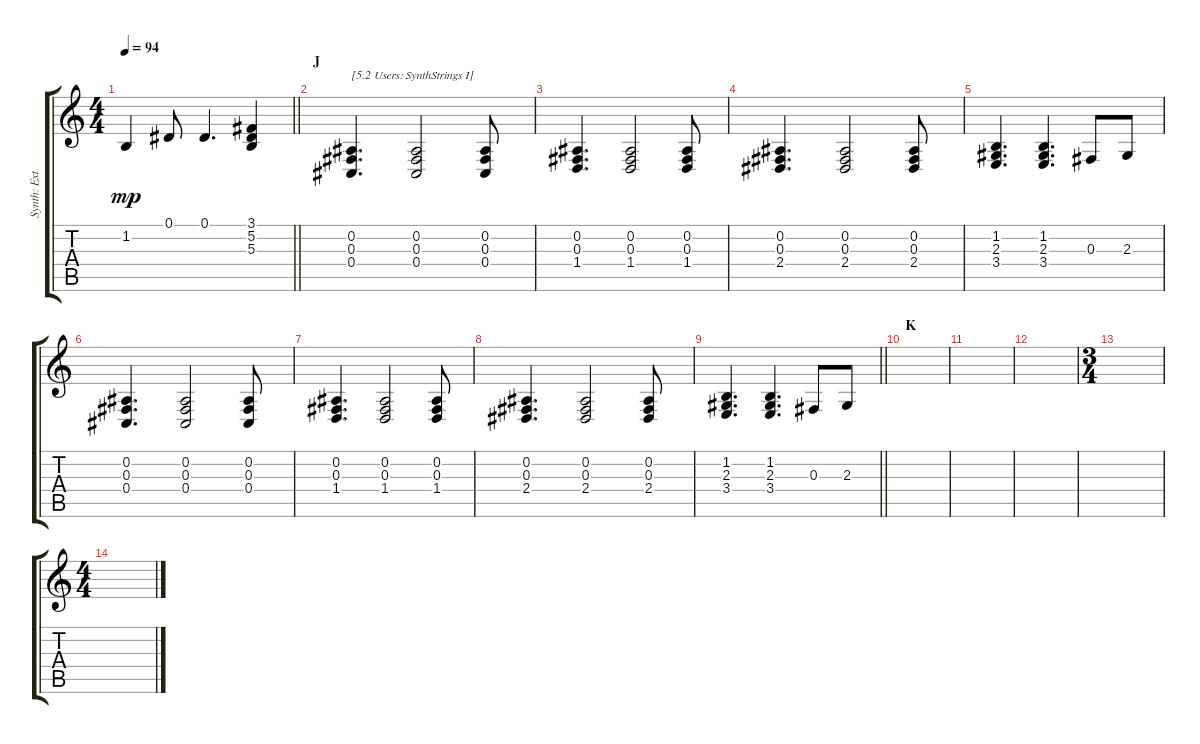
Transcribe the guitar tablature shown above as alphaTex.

\track ("Synth: Extra" "Synth: Ext") {instrument synthstrings1}
\staff {score tabs}
\tuning (Eb4 Bb3 Gb3 Db3 Ab2 Eb2) {hide}
\ts (4 4)
\tempo 94
\clef g2
\barLineRight lightlight
\ks c
1.2.4{dy mp} 0.1.8 0.1.4{d} (3.1 5.2 5.3).4 |
\section ("" "J")
(0.2 0.3 0.4).4{d txt "[5.2 Users: SynthStrings I]" instrument synthstrings1} (0.2 0.3 0.4).2 (0.2 0.3 0.4).8 |
(0.2 0.3 1.4).4{d} (0.2 0.3 1.4).2 (0.2 0.3 1.4).8 |
(0.2 0.3 2.4).4{d} (0.2 0.3 2.4).2 (0.2 0.3 2.4).8 |
(1.2 2.3 3.4).4{d} (1.2 2.3 3.4).4{d} 0.3.8 2.3.8 |
(0.2 0.3 0.4).4{d} (0.2 0.3 0.4).2 (0.2 0.3 0.4).8 |
(0.2 0.3 1.4).4{d} (0.2 0.3 1.4).2 (0.2 0.3 1.4).8 |
(0.2 0.3 2.4).4{d} (0.2 0.3 2.4).2 (0.2 0.3 2.4).8 |
\barLineRight lightlight
(1.2 2.3 3.4).4{d} (1.2 2.3 3.4).4{d} 0.3.8 2.3.8 |
\section ("" "K")
|
|
|
\ts (3 4)
|
\ts (4 4)
